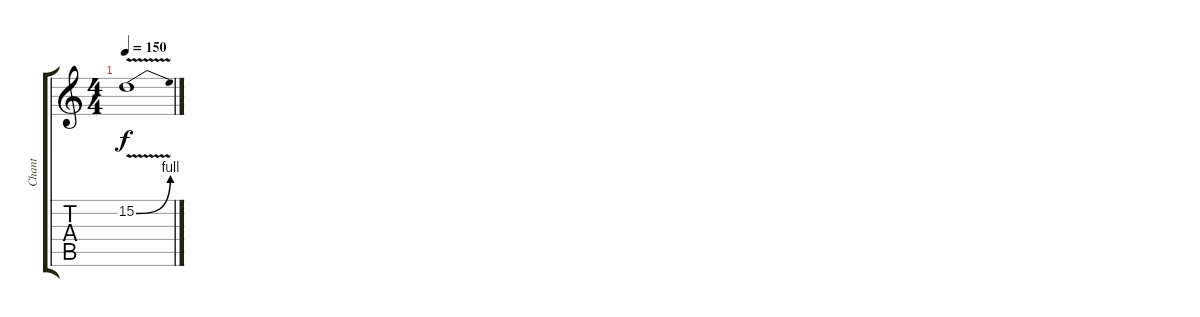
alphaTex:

\track ("Chant" "Chant") {instrument voiceoohs}
\staff {score tabs}
\tuning (E4 B3 G3 D3 A2 E2) {hide}
\ts (4 4)
\tempo 150
\clef g2
\ks c
15.2{be (bend 0 0 60 4) v}.1{dy f}
